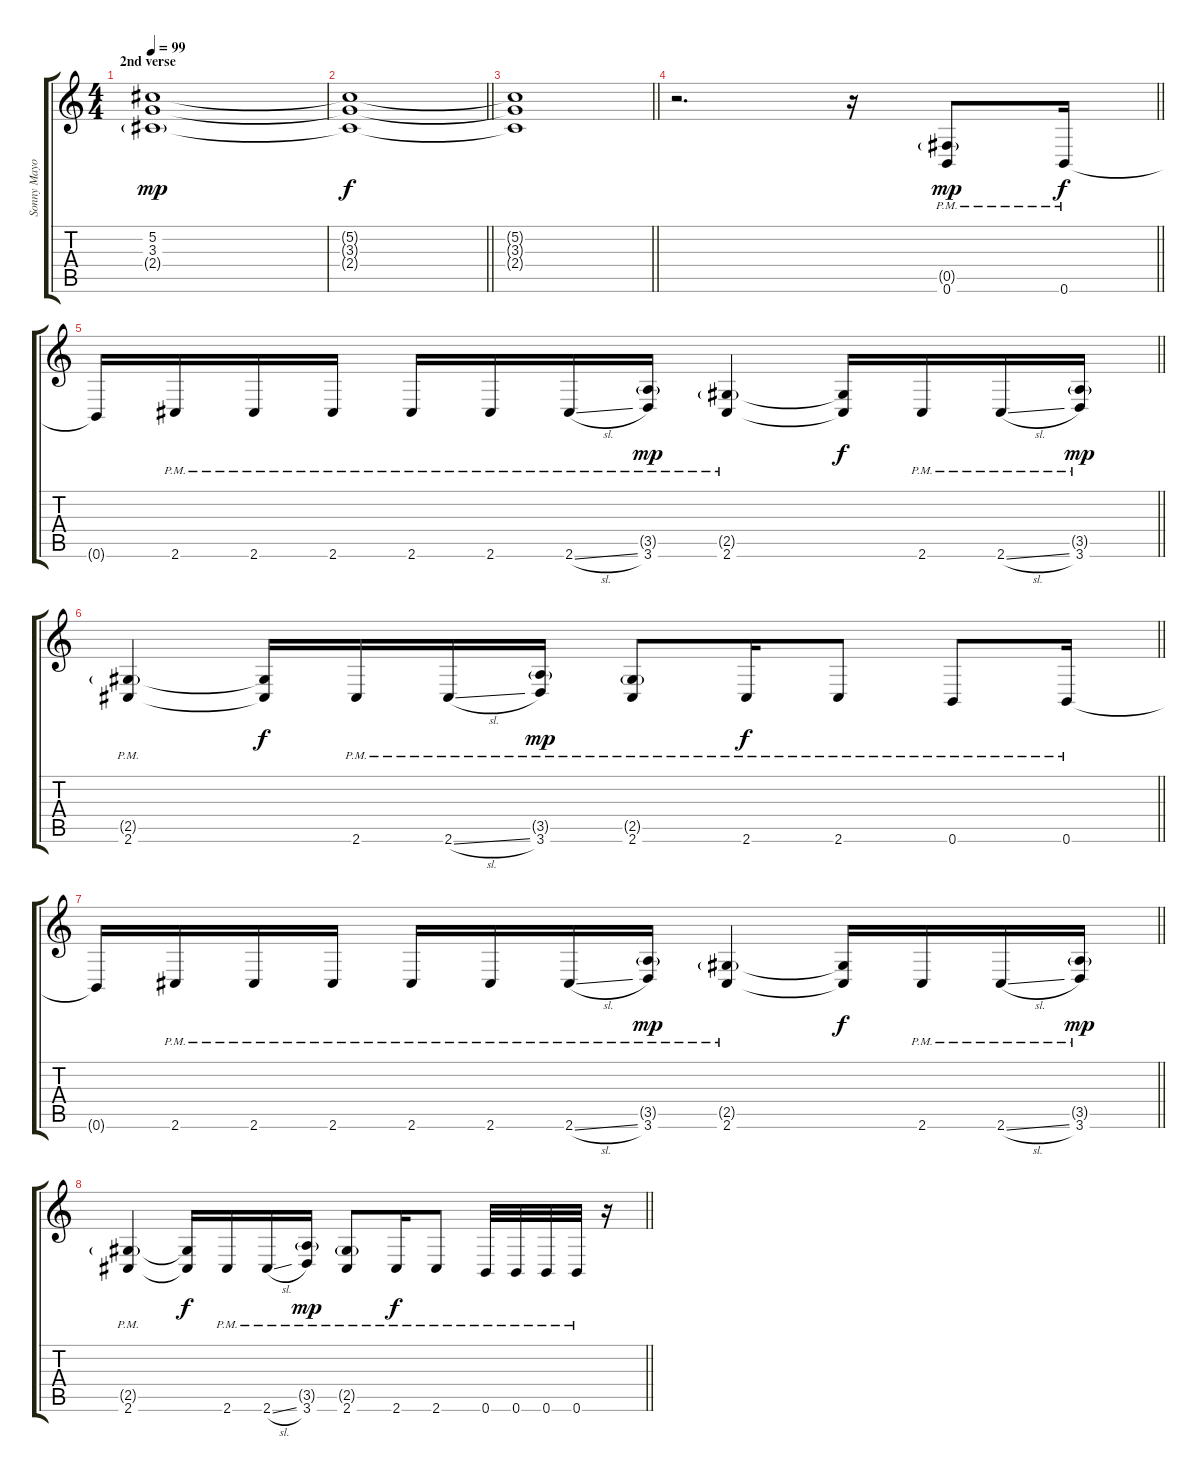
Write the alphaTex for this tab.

\track ("Sonny Mayo/Clint Lowery" "Sonny Mayo") {instrument distortionguitar}
\staff {score tabs}
\tuning (Db4 Ab3 E3 B2 Gb2 B1) {hide}
\ts (4 4)
\section ("" "2nd verse")
\tempo 99
\clef g2
\ks c
(5.2 3.3 2.4{g}).1{dy mp volume 0} |
\barLineRight lightlight
(5.2{t} 3.3{t} 2.4{t}).1{dy f} |
\barLineRight lightlight
(5.2{t} 3.3{t} 2.4{t}).1 |
\barLineRight lightlight
r.2{d volume 13} r.16 (0.5{g pm} 0.6{pm}).8{dy mp} 0.6{pm}.16{dy f} |
\barLineRight lightlight
0.6{t}.16 2.6{pm}.16 2.6{pm}.16 2.6{pm}.16 2.6{pm}.16 2.6{pm}.16 2.6{sl pm}.16 (3.5{g pm} 3.6{pm}).16{dy mp} (2.5{g pm} 2.6{pm}).4 (2.5{t} 2.6{t}).16{dy f} 2.6{pm}.16 2.6{sl pm}.16 (3.5{g pm} 3.6{pm}).16{dy mp} |
\barLineRight lightlight
(2.5{g pm} 2.6{pm}).4 (2.5{t} 2.6{t}).16{dy f} 2.6{pm}.16 2.6{sl pm}.16 (3.5{g pm} 3.6{pm}).16{dy mp} (2.5{g pm} 2.6{pm}).8 2.6{pm}.16{dy f} 2.6{pm}.8 0.6{pm}.8 0.6{pm}.16 |
\barLineRight lightlight
0.6{t}.16 2.6{pm}.16 2.6{pm}.16 2.6{pm}.16 2.6{pm}.16 2.6{pm}.16 2.6{sl pm}.16 (3.5{g pm} 3.6{pm}).16{dy mp} (2.5{g pm} 2.6{pm}).4 (2.5{t} 2.6{t}).16{dy f} 2.6{pm}.16 2.6{sl pm}.16 (3.5{g pm} 3.6{pm}).16{dy mp} |
\barLineRight lightlight
(2.5{g pm} 2.6{pm}).4 (2.5{t} 2.6{t}).16{dy f} 2.6{pm}.16 2.6{sl pm}.16 (3.5{g pm} 3.6{pm}).16{dy mp} (2.5{g pm} 2.6{pm}).8 2.6{pm}.16{dy f} 2.6{pm}.8 0.6{pm}.32 0.6{pm}.32 0.6{pm}.32 0.6{pm}.32 r.16
